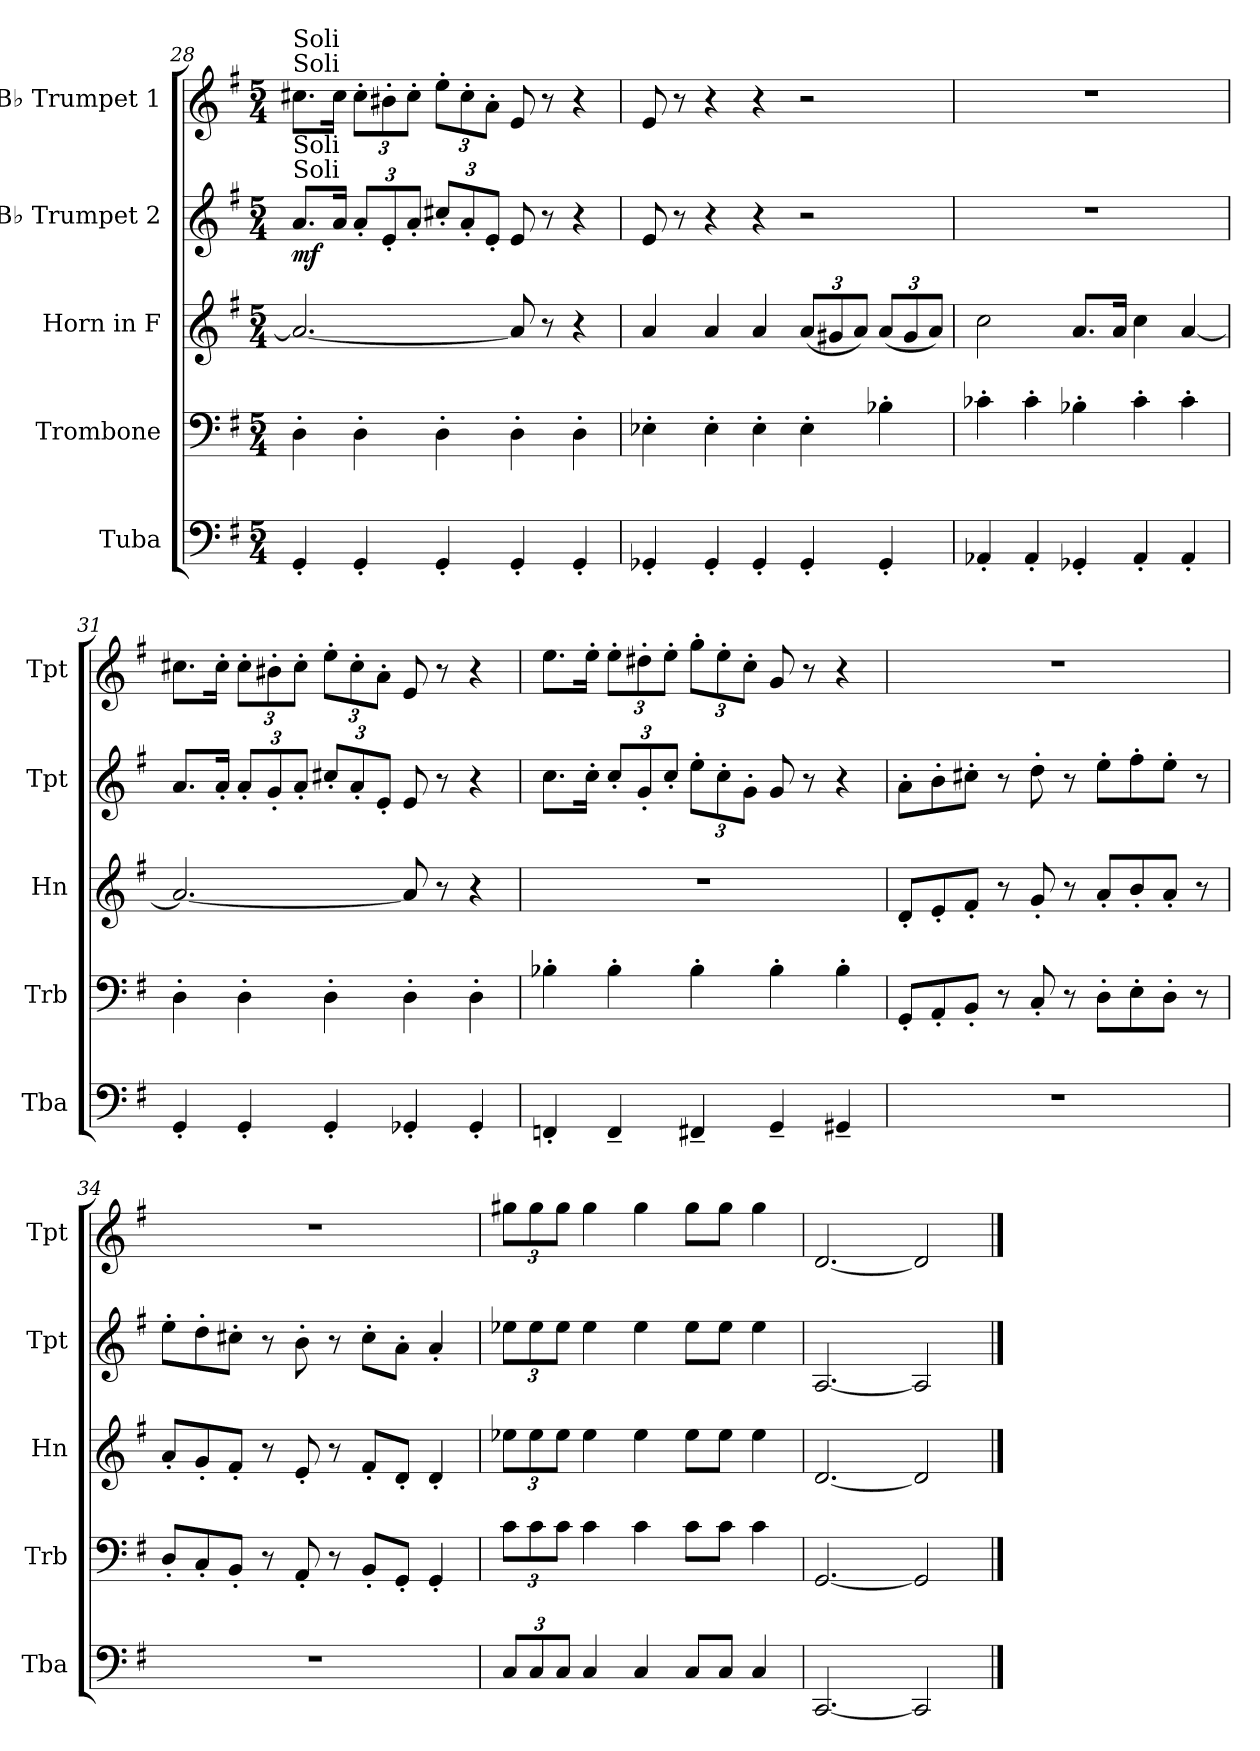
**kern	**kern	**kern	**kern	**dynam	**kern
*part5	*part4	*part3	*part2	*part2	*part1
*staff5	*staff4	*staff3	*staff2	*staff2	*staff1
*I"Tuba	*I"Trombone	*I"Horn in F	*I"B♭ Trumpet 2	*	*I"B♭ Trumpet 1
*I'Tba	*I'Trb	*I'Hn	*I'Tpt	*	*I'Tpt
!!LO:PB:g=z
*clefF4	*clefF4	*clefG2	*clefG2	*	*clefG2
*	*	*ITrd4c7	*ITrd1c2	*	*ITrd1c2
*k[f#]	*k[f#]	*k[]	*k[b-]	*	*k[b-]
*M5/4	*M5/4	*M5/4	*M5/4	*	*M5/4
=28	=28	=28	=28	=28	=28
!	!	!	!	!	!LO:TX:a:t=Soli
!	!	!	!	!	!LO:TX:a:t=Soli
!	!	!	!LO:TX:a:t=Soli	!	!
!	!	!	!LO:TX:a:t=Soli	!	!
!	!	!	!	!LO:DY:b	!
4GG'/	4D'\	2.d/_	8.g/L	mf	8.bn\L
.	.	.	16g/Jk	.	16b\Jk
*	*	*	*Xbrackettup	*	*Xbrackettup
4GG'/	4D'\	.	12g'/L	.	12b'\L
.	.	.	12d'/	.	12a#X'\
.	.	.	12g'/J	.	12b'\J
4GG'/	4D'\	.	12bn'/L	.	12dd'\L
.	.	.	12g'/	.	12b'\
.	.	.	12d'/J	.	12g'\J
4GG'/	4D'\	8d/]	8d/	.	8d/
.	.	8r	8r	.	8r
4GG'/	4D'\	4r	4r	.	4r
=29	=29	=29	=29	=29	=29
4GG-X'/	4E-X'\	4d/	8d/	.	8d/
.	.	.	8r	.	8r
4GG-'/	4E-'\	4d/	4r	.	4r
4GG-'/	4E-'\	4d/	4r	.	4r
*	*	*Xbrackettup	*	*	*
4GG-'/	4E-'\	(12d/L	2r	.	2r
.	.	12c#X/	.	.	.
.	.	12d/J)	.	.	.
4GG-'/	4B-X'\	(12d/L	.	.	.
.	.	12c#/	.	.	.
.	.	12d/J)	.	.	.
=30	=30	=30	=30	=30	=30
4AA-X'/	4c-X'\	2f\	4%5r	.	4%5r
4AA-'/	4c-'\	.	.	.	.
4GG-X'/	4B-X'\	8.d/L	.	.	.
.	.	16d/Jk	.	.	.
4AA-'/	4c-'\	4f\	.	.	.
4AA-'/	4c-'\	[4d/	.	.	.
!!LO:LB:g=z
=31	=31	=31	=31	=31	=31
4GG'/	4D'\	2.d/_	8.g/L	.	8.bn\L
.	.	.	16g'/Jk	.	16b'\Jk
4GG'/	4D'\	.	12g'/L	.	12b'\L
.	.	.	12f'/	.	12a#X'\
.	.	.	12g'/J	.	12b'\J
4GG'/	4D'\	.	12bn'/L	.	12dd'\L
.	.	.	12g'/	.	12b'\
.	.	.	12d'/J	.	12g'\J
4GG-X'/	4D'\	8d/]	8d/	.	8d/
.	.	8r	8r	.	8r
4GG-'/	4D'\	4r	4r	.	4r
=32	=32	=32	=32	=32	=32
4FFn'/	4B-X'\	4%5r	8.b-\L	.	8.dd\L
.	.	.	16b-'\Jk	.	16dd'\Jk
4FF~/	4B-'\	.	12b-'/L	.	12dd'\L
.	.	.	12f'/	.	12cc#X'\
.	.	.	12b-'/J	.	12dd'\J
4FF#X~/	4B-'\	.	12dd'\L	.	12ff'\L
.	.	.	12b-'\	.	12dd'\
.	.	.	12f'\J	.	12b-'\J
4GG~/	4B-'\	.	8f/	.	8f/
.	.	.	8r	.	8r
4GG#X~/	4B-'\	.	4r	.	4r
=33	=33	=33	=33	=33	=33
4%5r	8GG'/L	8G'/L	8g'\L	.	4%5r
.	8AA'/	8A'/	8a'\	.	.
.	8BB'/J	8B'/J	8bn'\J	.	.
.	8r	8r	8r	.	.
.	8C'/	8c'/	8cc'\	.	.
.	8r	8r	8r	.	.
.	8D'\L	8d'/L	8dd'\L	.	.
.	8E'\	8e'/	8ee'\	.	.
.	8D'\J	8d'/J	8dd'\J	.	.
.	8r	8r	8r	.	.
!!LO:PB:g=z
=34	=34	=34	=34	=34	=34
4%5r	8D'/L	8d'/L	8dd'\L	.	4%5r
.	8C'/	8c'/	8cc'\	.	.
.	8BB'/J	8B'/J	8bn'\J	.	.
.	8r	8r	8r	.	.
.	8AA'/	8A'/	8a'\	.	.
.	8r	8r	8r	.	.
.	8BB'/L	8B'/L	8b'\L	.	.
.	8GG'/J	8G'/J	8g'\J	.	.
.	4GG'/	4G'/	4g'/	.	.
=35	=35	=35	=35	=35	=35
*Xbrackettup	*Xbrackettup	*	*	*	*
12C/L	12c\L	12a-X\L	12dd-X\L	.	12ff#X\L
12C/	12c\	12a-\	12dd-\	.	12ff#\
12C/J	12c\J	12a-\J	12dd-\J	.	12ff#\J
4C/	4c\	4a-\	4dd-\	.	4ff#\
4C/	4c\	4a-\	4dd-\	.	4ff#\
8C/L	8c\L	8a-\L	8dd-\L	.	8ff#\L
8C/J	8c\J	8a-\J	8dd-\J	.	8ff#\J
4C/	4c\	4a-\	4dd-\	.	4ff#\
=36	=36	=36	=36	=36	=36
[2.CC/	[2.GG/	[2.G/	[2.G/	.	[2.c/
2CC/]	2GG/]	2G/]	2G/]	.	2c/]
==	==	==	==	==	==
*-	*-	*-	*-	*-	*-
